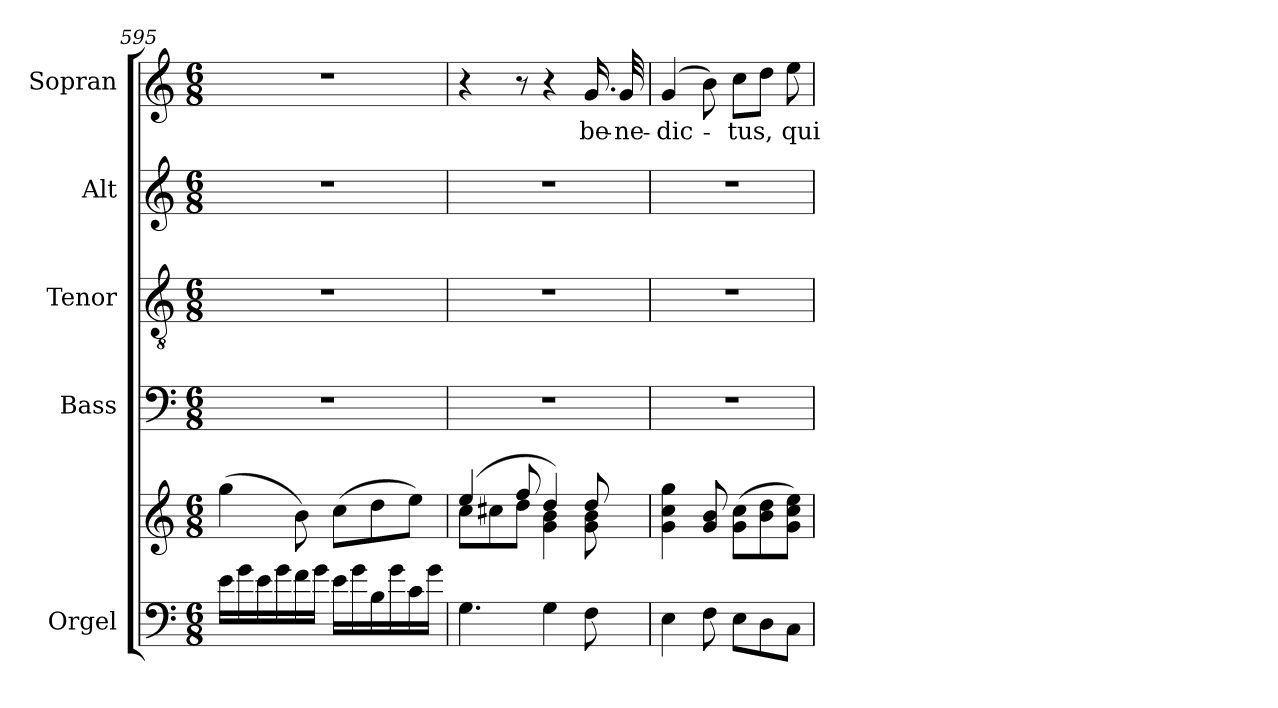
**kern	**kern	**kern	**kern	**kern	**kern	**text
*part5	*part5	*part4	*part3	*part2	*part1	*part1
*staff6	*staff5	*staff4	*staff3	*staff2	*staff1	*staff1
*I"Orgel	*	*I"Bass	*I"Tenor	*I"Alt	*I"Sopran	*
*I'Org.	*	*I'B.	*I'T.	*I'A.	*I'S.	*
!!LO:LB:g=z
*clefF4	*clefG2	*clefF4	*clefGv2	*clefG2	*clefG2	*
*k[]	*k[]	*k[]	*k[]	*k[]	*k[]	*
*C:	*C:	*C:	*C:	*C:	*C:	*
*M6/8	*M6/8	*M6/8	*M6/8	*M6/8	*M6/8	*
=595	=595	=595	=595	=595	=595	=595
16e\LL	(>4gg\	2.r	2.r	2.r	2.r	.
16g\	.	.	.	.	.	.
16e\	.	.	.	.	.	.
16g\	.	.	.	.	.	.
16f\	8b\)	.	.	.	.	.
16g\JJ	.	.	.	.	.	.
16e\LL	(>8cc\L	.	.	.	.	.
16g\	.	.	.	.	.	.
16B\	8dd\	.	.	.	.	.
16g\	.	.	.	.	.	.
16c\	8ee\J)	.	.	.	.	.
16g\JJ	.	.	.	.	.	.
=596	=596	=596	=596	=596	=596	=596
*	*^	*	*	*	*	*
4.G\	(>4ee/	8cc\L	2.r	2.r	2.r	4r	.
.	.	8cc#X\	.	.	.	.	.
.	8ff/	8dd\J	.	.	.	8r	.
4G\	4dd/)	4g\ 4b\	.	.	.	4r	.
!	!	!	!	!	!	!	!LO:LY:b
8F\	8dd/	8g\ 8b\	.	.	.	16.g/	be-
!	!	!	!	!	!	!	!LO:LY:b
.	.	.	.	.	.	32g/	-ne-
*	*v	*v	*	*	*	*	*
=597	=597	=597	=597	=597	=597	=597
!	!	!	!	!	!	!LO:LY:b
4E\	4g\ 4cc\ 4gg\	2.r	2.r	2.r	(4g/	-dic-
8F\	8g/ 8b/	.	.	.	8b\)	.
!	!	!	!	!	!	!LO:LY:b
8E\L	(>8g\ 8cc\L	.	.	.	8cc\L	-tus,
8D\	8b\ 8dd\	.	.	.	8dd\J	.
!	!	!	!	!	!	!LO:LY:b
8C\J	8g\ 8cc\ 8ee\J)	.	.	.	8ee\	qui
=	=	=	=	=	=	=
*-	*-	*-	*-	*-	*-	*-
